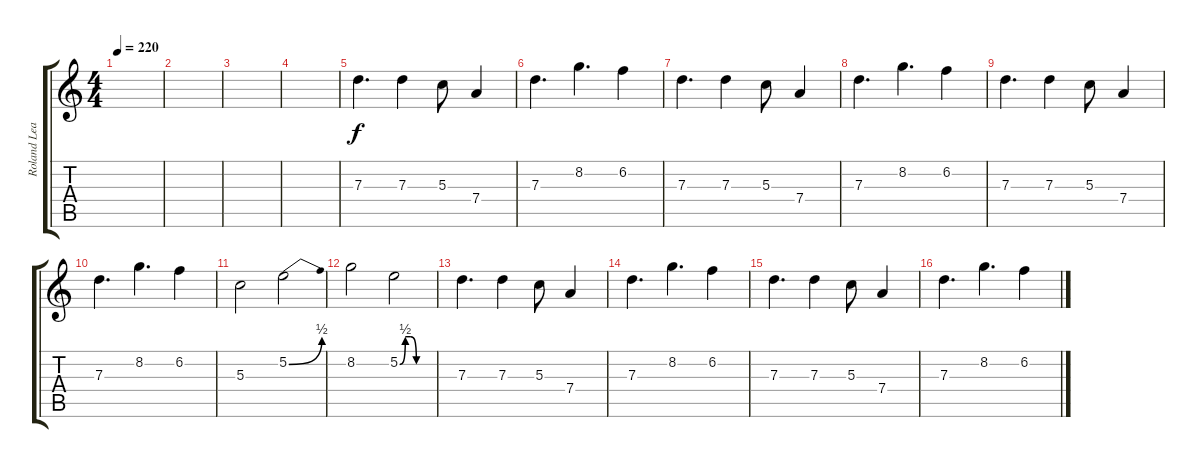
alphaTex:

\track ("Roland Lead" "Roland Lea") {instrument distortionguitar}
\staff {score tabs}
\tuning (E4 B3 G3 D3 A2 E2) {hide}
\ts (4 4)
\tempo 220
\clef g2
\ks c
|
|
|
|
7.3.4{d instrument distortionguitar} 7.3.4 5.3.8 7.4.4 |
7.3.4{d} 8.2.4{d} 6.2.4 |
7.3.4{d} 7.3.4 5.3.8 7.4.4 |
7.3.4{d} 8.2.4{d} 6.2.4 |
7.3.4{d} 7.3.4 5.3.8 7.4.4 |
7.3.4{d} 8.2.4{d} 6.2.4 |
5.3.2 5.2{be (bend 0 0 60 2)}.2 |
8.2.2 5.2{be (custom 0 0 10 2 20 2 30 0 60 0)}.2 |
7.3.4{d} 7.3.4 5.3.8 7.4.4 |
7.3.4{d} 8.2.4{d} 6.2.4 |
7.3.4{d} 7.3.4 5.3.8 7.4.4 |
7.3.4{d} 8.2.4{d} 6.2.4
